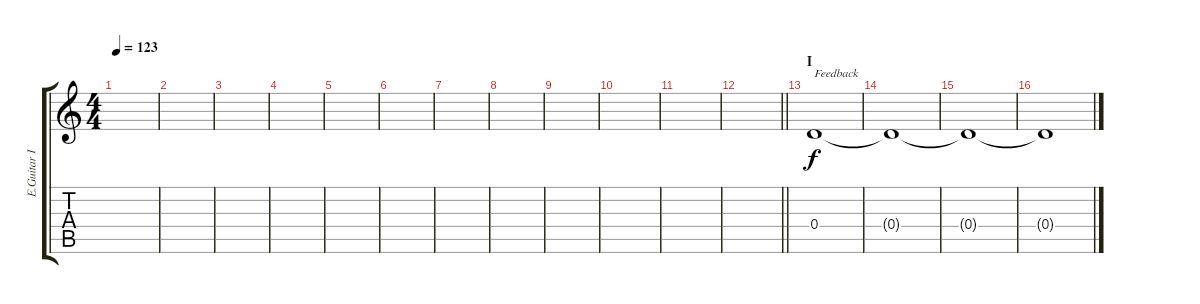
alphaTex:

\track ("E.Guitar III" "E.Guitar I") {instrument electricguitarclean}
\staff {score tabs}
\tuning (E4 B3 G3 D3 A2 E2) {hide}
\ts (4 4)
\tempo 123
\clef g2
\ks c
|
|
|
|
|
|
|
|
|
|
|
\barLineRight lightlight
|
\section ("" "I")
0.4.1{txt "Feedback"} |
0.4{t}.1 |
0.4{t}.1 |
0.4{t}.1
